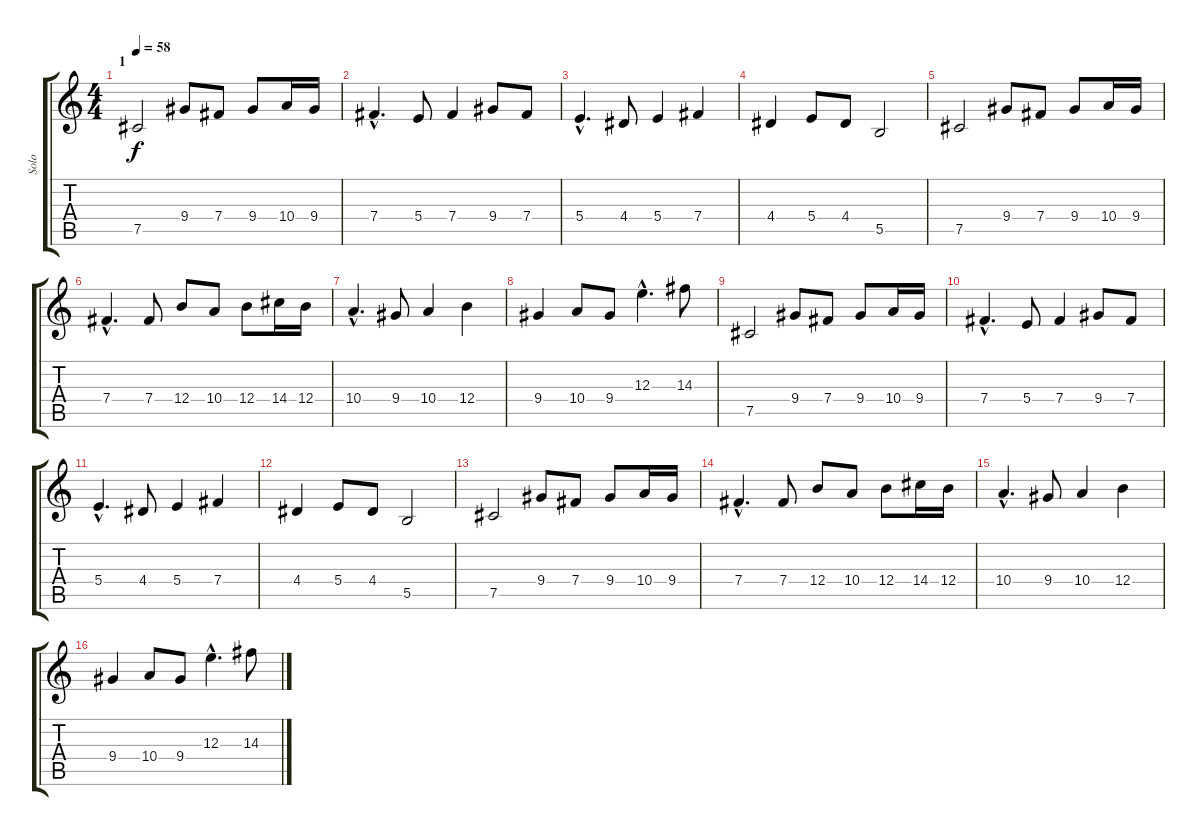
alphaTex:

\track ("Solo" "Solo") {instrument distortionguitar}
\staff {score tabs}
\tuning (Db4 Ab3 E3 B2 Gb2 Db2) {hide}
\ts (4 4)
\section ("" "1")
\tempo 58
\clef g2
\ks c
7.5.2{dy f instrument distortionguitar} 9.4.8 7.4.8 9.4.8 10.4.16 9.4.16 |
7.4{hac}.4{d} 5.4.8 7.4.4 9.4.8 7.4.8 |
5.4{hac}.4{d} 4.4.8 5.4.4 7.4.4 |
4.4.4 5.4.8 4.4.8 5.5.2 |
7.5.2 9.4.8 7.4.8 9.4.8 10.4.16 9.4.16 |
7.4{hac}.4{d} 7.4.8 12.4.8 10.4.8 12.4.8 14.4.16 12.4.16 |
10.4{hac}.4{d} 9.4.8 10.4.4 12.4.4 |
9.4.4 10.4.8 9.4.8 12.3{hac}.4{d} 14.3.8 |
7.5.2 9.4.8 7.4.8 9.4.8 10.4.16 9.4.16 |
7.4{hac}.4{d} 5.4.8 7.4.4 9.4.8 7.4.8 |
5.4{hac}.4{d} 4.4.8 5.4.4 7.4.4 |
4.4.4 5.4.8 4.4.8 5.5.2 |
7.5.2 9.4.8 7.4.8 9.4.8 10.4.16 9.4.16 |
7.4{hac}.4{d} 7.4.8 12.4.8 10.4.8 12.4.8 14.4.16 12.4.16 |
10.4{hac}.4{d} 9.4.8 10.4.4 12.4.4 |
9.4.4 10.4.8 9.4.8 12.3{hac}.4{d} 14.3.8
